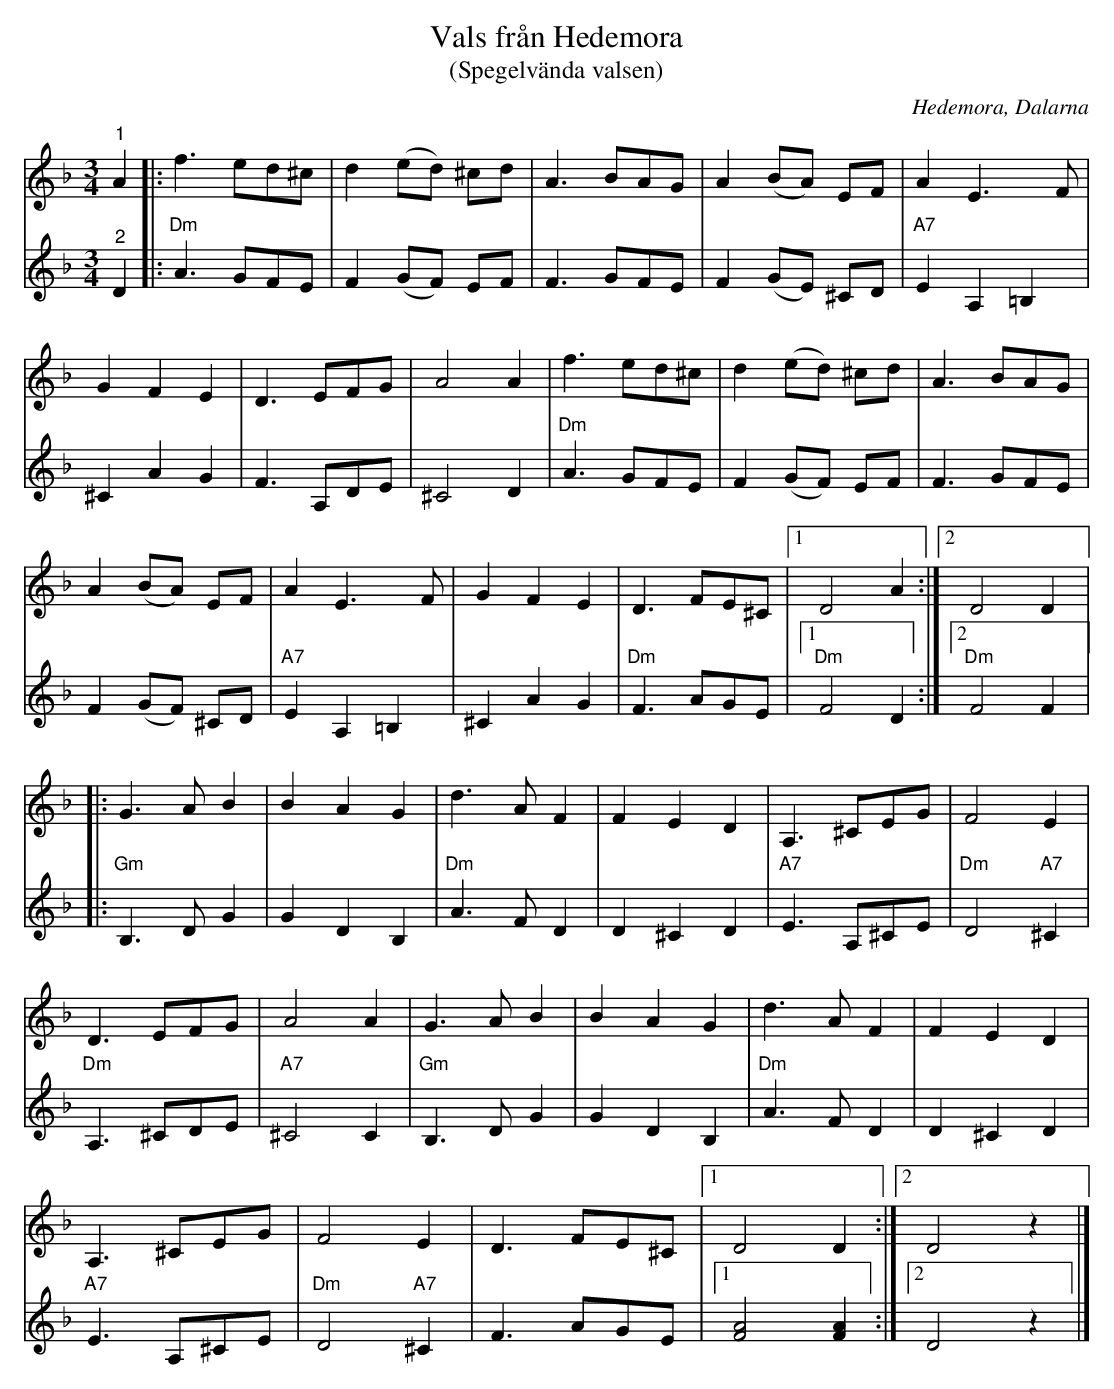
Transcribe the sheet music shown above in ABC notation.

X:1
T:Vals från Hedemora
T:(Spegelvända valsen)
O:Hedemora, Dalarna
L:1/8
M:3/4
K:Dm
V:1
"^1" A2 |: f3 ed^c | d2 (ed) ^cd | A3 BAG | A2 (BA) EF | A2 E3 F |
G2 F2 E2 | D3 EFG | A4 A2 | f3 ed^c | d2 (ed) ^cd | A3 BAG |
A2 (BA) EF | A2 E3 F | G2 F2 E2 | D3 FE^C |1 D4 A2 :|2 D4 D2 |:
G3 A B2 | B2 A2 G2 | d3 A F2 | F2 E2 D2 | A,3 ^CEG | F4 E2 |
D3 EFG | A4 A2 | G3 A B2 | B2 A2 G2 | d3 A F2 | F2 E2 D2 |
A,3 ^CEG | F4 E2 | D3 FE^C |1 D4 D2 :|2 D4 z2 |]
V:2
"^2" D2 |:"Dm" A3 GFE | F2 (GF) EF | F3 GFE | F2 (GE) ^CD | "A7" E2 A,2 =B,2 |
^C2 A2 G2 | F3 A,DE | ^C4 D2 | "Dm" A3 GFE | F2 (GF) EF | F3 GFE |
F2 (GF) ^CD | "A7" E2 A,2 =B,2 | ^C2 A2 G2 |"Dm" F3 AGE |1 "Dm" F4 D2 :|2 "Dm" F4 F2 |:
"Gm" B,3 D G2 | G2 D2 B,2 | "Dm" A3 F D2 | D2 ^C2 D2 | "A7" E3 A,^CE |"Dm" D4"A7" ^C2 |
"Dm" A,3 ^CDE |"A7" ^C4 C2 | "Gm" B,3 D G2 | G2 D2 B,2 | "Dm" A3 F D2 | D2 ^C2 D2 |
"A7" E3 A,^CE |"Dm" D4"A7" ^C2 | F3 AGE |1 [A4F4] [A2F2] :|2 D4 z2 |]
